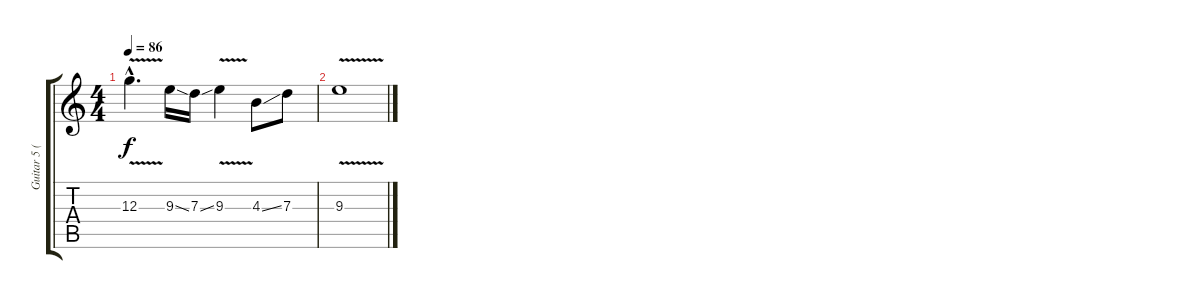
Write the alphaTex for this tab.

\track ("Guitar 5 (With Flanger & Echo)" "Guitar 5 (") {instrument electricguitarclean}
\staff {score tabs}
\tuning (E4 B3 G3 D3 A2 E2) {hide}
\ts (4 4)
\tempo 86
\clef g2
\ks c
12.3{v hac}.4{d dy f} 9.3{ss}.16 7.3{ss}.16 9.3{v}.4 4.3{ss}.8 7.3.8 |
9.3{v}.1
